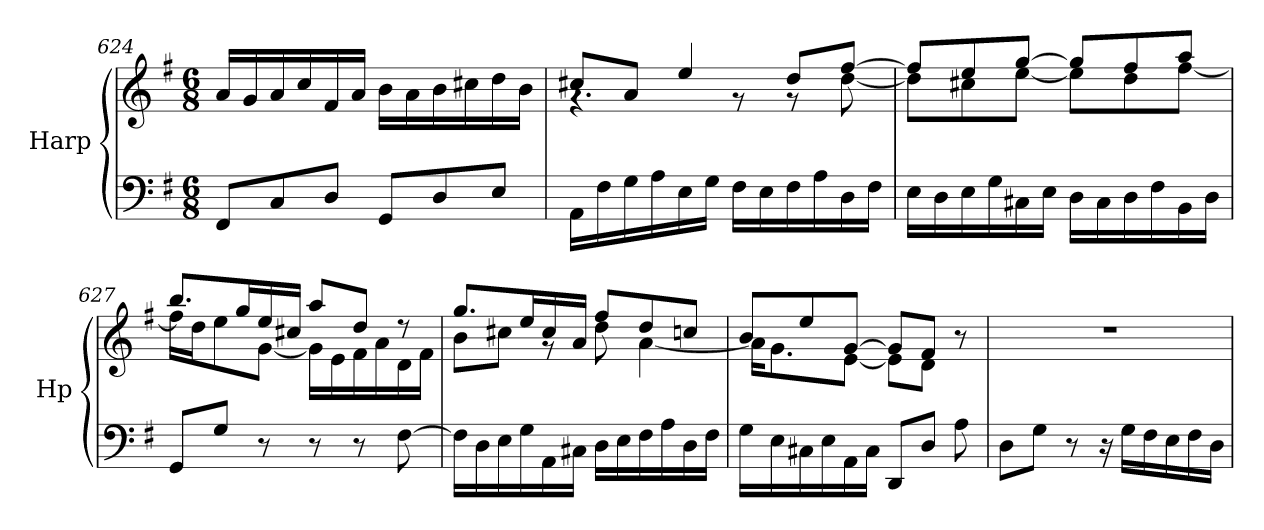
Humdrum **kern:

**kern	**kern
*part1	*part1
*staff2	*staff1
*I"Harp	*
*I'Hp	*
!!LO:LB:g=z
*clefF4	*clefG2
*k[f#]	*k[f#]
*M6/8	*M6/8
=624	=624
8FF#/L	16a/LL
.	16g/
8C/	16a/
.	16cc/
8D/J	16f#/
.	16a/JJ
8GG/L	16b\LL
.	16a\
8D/	16b\
.	16cc#X\
8E/J	16dd\
.	16b\JJ
=625	=625
*	*^
16AA\LL	8cc#X/L	4.rg
16F#\	.	.
16G\	8a/J	.
16A\	.	.
16E\	4ee/	.
16G\JJ	.	.
16F#\LL	.	8rg
16E\	.	.
16F#\	8dd/L	8rg
16A\	.	.
16D\	[8ff#/J	[8dd\
16F#\JJ	.	.
=626	=626	=626
16E\LL	8ff#/L]	8dd\L]
16D\	.	.
16E\	8ee/	8cc#X\
16G\	.	.
16C#X\	[8gg/J	[8ee\J
16E\JJ	.	.
16D\LL	8gg/L]	8ee\L]
16C#\	.	.
16D\	8ff#/	8dd\
16F#\	.	.
16BB\	8aa/J	[8ff#\J
16D\JJ	.	.
!!LO:LB:g=z	!!
=627	=627	=627
8GG/L	8.bb/L	16ff#\LL]
.	.	16dd\J
8G/J	.	8ee\
.	16gg/L	.
8r	16ee/	[8g\J
.	16cc#X/JJ	.
8r	8aa/L	16g\LL]
.	.	16e\
8r	8dd/J	16f#\
.	.	16a\
[8F#\	8rdd	16d\
.	.	16f#\JJ
=628	=628	=628
16F#\LL]	8.gg/L	8b\L
16D\	.	.
16E\	.	8cc#X\J
16G\	16ee/L	.
16AA\	16cc#/	8rg
16C#X\JJ	16a/JJ	.
16D\LL	8ff#/L	8dd\
16E\	.	.
16F#\	8dd/	[4a\
16A\	.	.
16D\	8ccn/J	.
16F#\JJ	.	.
=629	=629	=629
16G\LL	8b/L	16a\KL]
16E\	.	8.g\
16C#X\	8ee/	.
16E\	.	.
16AA\	[8g/J	[8e\J
16C#\JJ	.	.
8DD/L	8g/L]	8e\L]
8D/J	8f#/J	8d\J
8A\	8r	8ryy
*	*v	*v
=630	=630
8D\L	2.r
8G\J	.
8r	.
16r	.
16G\LL	.
16F#\	.
16E\	.
16F#\	.
16D\JJ	.
=	=
*-	*-
